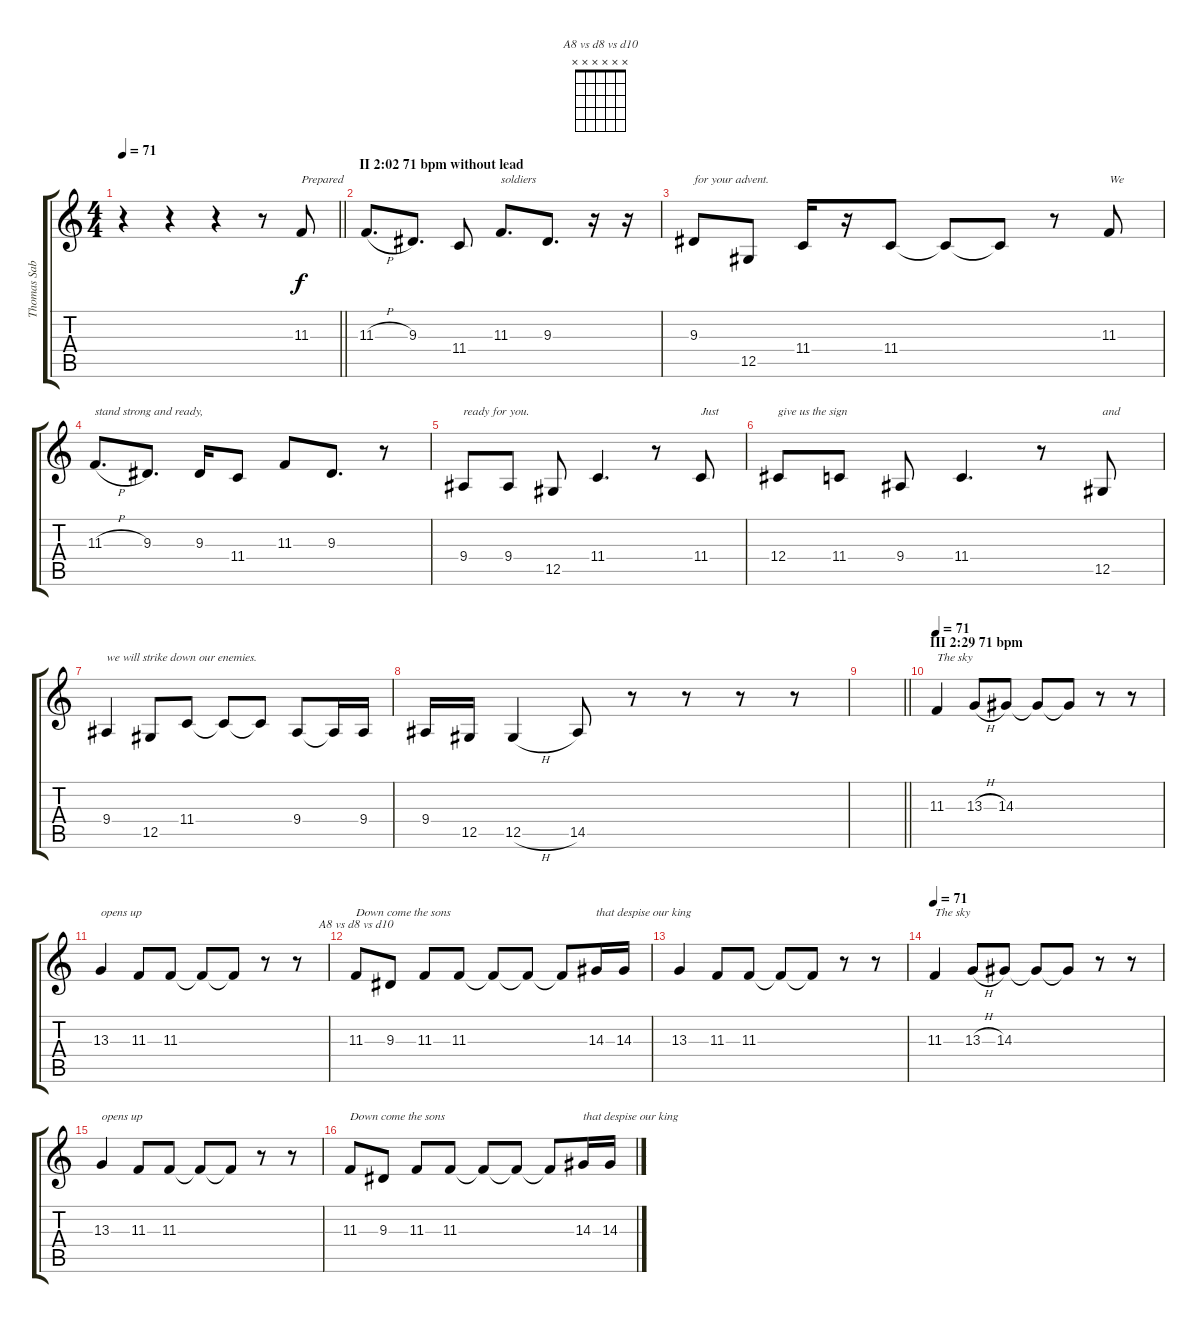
\track ("Thomas Sabbathi (Vocals) D# Tuning" "Thomas Sab") {instrument bassoon}
\staff {score tabs}
\tuning (Eb4 Bb3 Gb3 Db3 Ab2 Eb2) {hide}
\chord ("A8 vs d8 vs d10" x x x x x x)
\ts (4 4)
\tempo 71
\clef g2
\barLineRight lightlight
\ks c
r.4{dy f} r.4 r.4 r.8 11.3.8{txt "Prepared"} |
\section ("" "II 2:02 71 bpm without lead")
11.3{h}.8{d} 9.3.8{d} 11.4.8 11.3.8{d txt "soldiers"} 9.3.8{d} r.16 r.16 |
9.3.8{txt "for your advent."} 12.5.8 11.4.16 r.16 11.4.8 11.4{t}.8 11.4{t}.8 r.8 11.3.8{txt "We"} |
11.3{h}.8{d txt "stand strong and ready,"} 9.3.8{d} 9.3.16 11.4.8 11.3.8 9.3.8{d} r.8 |
9.4.8{txt "ready for you."} 9.4.8 12.5.8 11.4.4{d} r.8 11.4.8{txt "Just "} |
12.4.8{txt "give us the sign"} 11.4.8 9.4.8 11.4.4{d} r.8 12.5.8{txt "and"} |
9.4.4{txt "we will strike down our enemies."} 12.5.8 11.4.8 11.4{t}.8 11.4{t}.8 9.4.8 9.4{t}.16 9.4.16 |
9.4.16 12.5.16 12.5{h}.4 14.5.8 r.8 r.8 r.8 r.8 |
\barLineRight lightlight
|
\section ("" "III 2:29 71 bpm")
\tempo 71
11.3.4{txt "The sky"} 13.3{h}.8 14.3.8 14.3{t}.8 14.3{t}.8 r.8 r.8 |
13.3.4{txt "opens up"} 11.3.8 11.3.8 11.3{t}.8 11.3{t}.8 r.8 r.8 |
11.3.8{ch "A8 vs d8 vs d10" txt "Down come the sons"} 9.3.8 11.3.8 11.3.8 11.3{t}.8 11.3{t}.8 11.3{t}.8 14.3.16{txt "that despise our king"} 14.3.16 |
13.3.4 11.3.8 11.3.8 11.3{t}.8 11.3{t}.8 r.8 r.8 |
\tempo 71
11.3.4{txt "The sky"} 13.3{h}.8 14.3.8 14.3{t}.8 14.3{t}.8 r.8 r.8 |
13.3.4{txt "opens up"} 11.3.8 11.3.8 11.3{t}.8 11.3{t}.8 r.8 r.8 |
11.3.8{txt "Down come the sons"} 9.3.8 11.3.8 11.3.8 11.3{t}.8 11.3{t}.8 11.3{t}.8 14.3.16{txt "that despise our king"} 14.3.16
